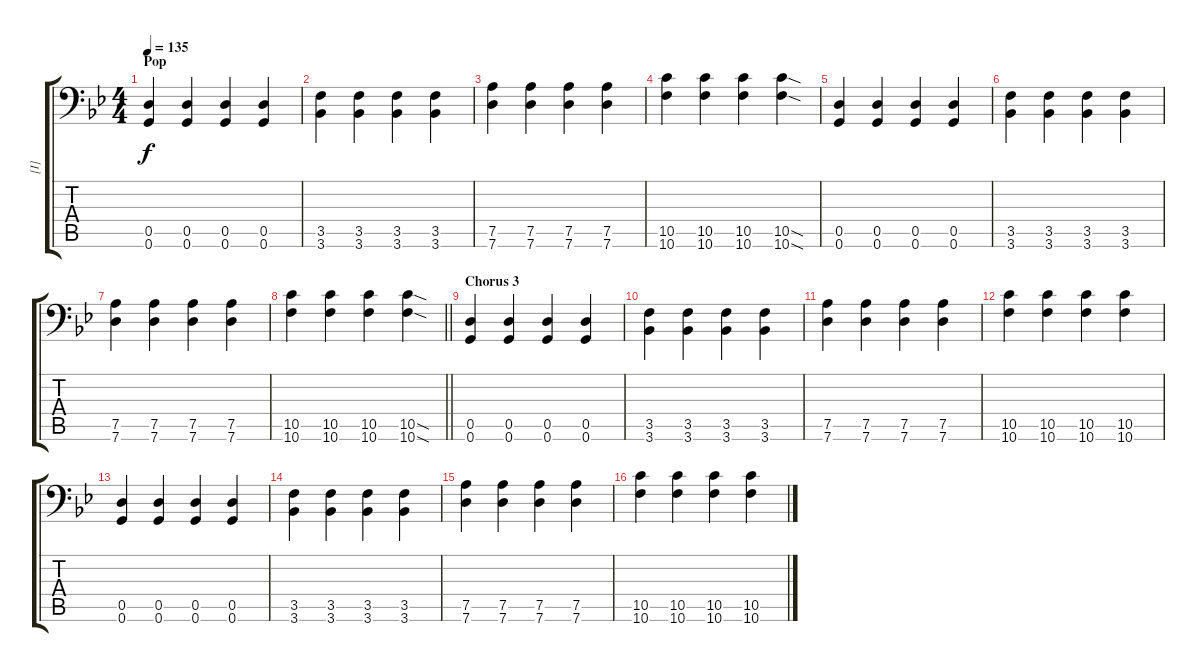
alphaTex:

\track ("[I]" "[I]") {instrument distortionguitar}
\staff {score tabs}
\tuning (A3 E3 C3 G2 D2 G1) {hide}
\ts (4 4)
\section ("" "Pop")
\tempo 135
\clef f4
\ks gminor
(0.5 0.6).4{dy f} (0.5 0.6).4 (0.5 0.6).4 (0.5 0.6).4 |
(3.5 3.6).4 (3.5 3.6).4 (3.5 3.6).4 (3.5 3.6).4 |
(7.5 7.6).4 (7.5 7.6).4 (7.5 7.6).4 (7.5 7.6).4 |
(10.5 10.6).4 (10.5 10.6).4 (10.5 10.6).4 (10.5{sod} 10.6{sod}).4 |
(0.5 0.6).4 (0.5 0.6).4 (0.5 0.6).4 (0.5 0.6).4 |
(3.5 3.6).4 (3.5 3.6).4 (3.5 3.6).4 (3.5 3.6).4 |
(7.5 7.6).4 (7.5 7.6).4 (7.5 7.6).4 (7.5 7.6).4 |
\barLineRight lightlight
(10.5 10.6).4 (10.5 10.6).4 (10.5 10.6).4 (10.5{sod} 10.6{sod}).4 |
\section ("" "Chorus 3")
(0.5 0.6).4 (0.5 0.6).4 (0.5 0.6).4 (0.5 0.6).4 |
(3.5 3.6).4 (3.5 3.6).4 (3.5 3.6).4 (3.5 3.6).4 |
(7.5 7.6).4 (7.5 7.6).4 (7.5 7.6).4 (7.5 7.6).4 |
(10.5 10.6).4 (10.5 10.6).4 (10.5 10.6).4 (10.5 10.6).4 |
(0.5 0.6).4 (0.5 0.6).4 (0.5 0.6).4 (0.5 0.6).4 |
(3.5 3.6).4 (3.5 3.6).4 (3.5 3.6).4 (3.5 3.6).4 |
(7.5 7.6).4 (7.5 7.6).4 (7.5 7.6).4 (7.5 7.6).4 |
(10.5 10.6).4 (10.5 10.6).4 (10.5 10.6).4 (10.5 10.6).4
